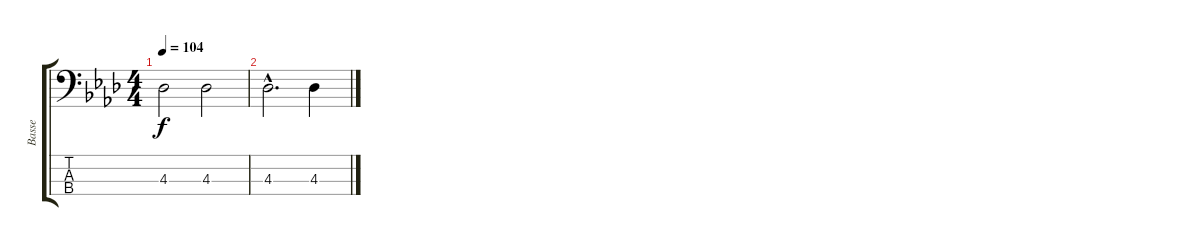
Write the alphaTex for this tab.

\track ("Basse" "Basse") {instrument electricbassfinger}
\staff {score tabs}
\tuning (G2 D2 A1 D1) {hide}
\ts (4 4)
\tempo 104
\clef f4
\ks ab
4.3.2{dy f} 4.3.2 |
4.3{hac}.2{d} 4.3.4
